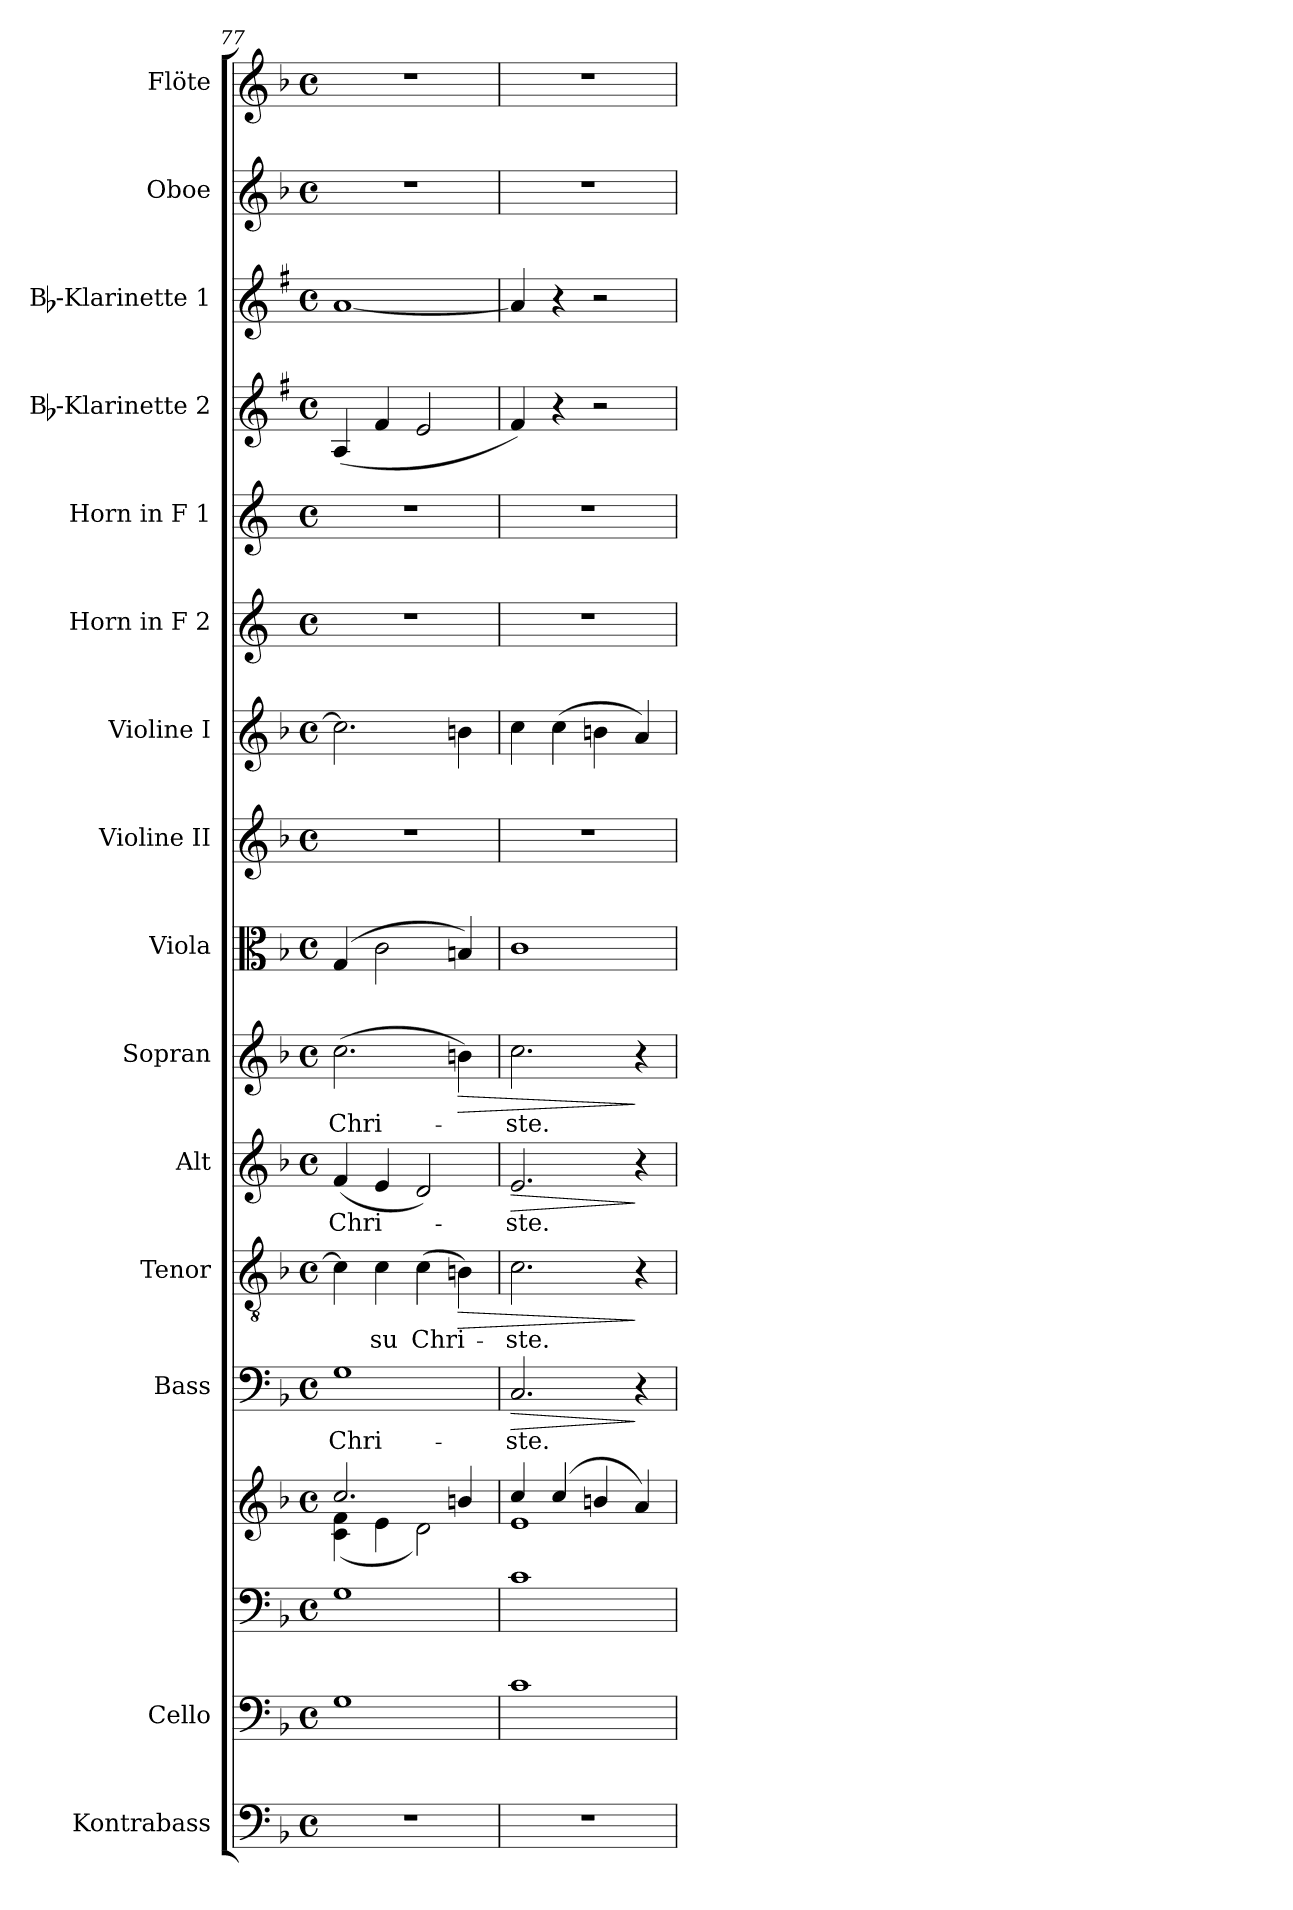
**kern	**kern	**kern	**kern	**kern	**text	**dynam	**kern	**text	**dynam	**kern	**text	**dynam	**kern	**text	**dynam	**kern	**kern	**kern	**kern	**kern	**kern	**kern	**kern	**kern
*part16	*part15	*part14	*part14	*part13	*part13	*part13	*part12	*part12	*part12	*part11	*part11	*part11	*part10	*part10	*part10	*part9	*part8	*part7	*part6	*part5	*part4	*part3	*part2	*part1
*staff17	*staff16	*staff15	*staff14	*staff13	*staff13	*staff13	*staff12	*staff12	*staff12	*staff11	*staff11	*staff11	*staff10	*staff10	*staff10	*staff9	*staff8	*staff7	*staff6	*staff5	*staff4	*staff3	*staff2	*staff1
*I"Kontrabass	*I"Cello	*	*	*I"Bass	*	*	*I"Tenor	*	*	*I"Alt	*	*	*I"Sopran	*	*	*I"Viola	*I"Violine II	*I"Violine I	*I"Horn in F 2	*I"Horn in F 1	*I"Bb-Klarinette 2	*I"Bb-Klarinette 1	*I"Oboe	*I"Flöte
*I'Kb.	*	*	*	*I'B.	*	*	*I'T.	*	*	*I'A.	*	*	*I'S.	*	*	*I'Vla.	*I'Vl. II	*I'Vl. I	*	*	*I'Bb Kl. 2	*I'Bb Kl. 1	*I'Ob.	*I'Fl.
*clefF4	*clefF4	*clefF4	*clefG2	*clefF4	*	*	*clefGv2	*	*	*clefG2	*	*	*clefG2	*	*	*clefC3	*clefG2	*clefG2	*clefG2	*clefG2	*clefG2	*clefG2	*clefG2	*clefG2
*ITrd7c12	*	*	*	*	*	*	*	*	*	*	*	*	*	*	*	*	*	*	*ITrd4c7	*ITrd4c7	*ITrd1c2	*ITrd1c2	*	*
*k[b-]	*k[b-]	*k[b-]	*k[b-]	*k[b-]	*	*	*k[b-]	*	*	*k[b-]	*	*	*k[b-]	*	*	*k[b-]	*k[b-]	*k[b-]	*k[b-]	*k[b-]	*k[b-]	*k[b-]	*k[b-]	*k[b-]
*F:	*F:	*F:	*F:	*F:	*	*	*F:	*	*	*F:	*	*	*F:	*	*	*F:	*F:	*F:	*F:	*F:	*F:	*F:	*F:	*F:
*M4/4	*M4/4	*M4/4	*M4/4	*M4/4	*	*	*M4/4	*	*	*M4/4	*	*	*M4/4	*	*	*M4/4	*M4/4	*M4/4	*M4/4	*M4/4	*M4/4	*M4/4	*M4/4	*M4/4
*met(c)	*met(c)	*met(c)	*met(c)	*met(c)	*	*	*met(c)	*	*	*met(c)	*	*	*met(c)	*	*	*met(c)	*met(c)	*met(c)	*met(c)	*met(c)	*met(c)	*met(c)	*met(c)	*met(c)
=77	=77	=77	=77	=77	=77	=77	=77	=77	=77	=77	=77	=77	=77	=77	=77	=77	=77	=77	=77	=77	=77	=77	=77	=77
*	*	*	*^	*	*	*	*	*	*	*	*	*	*	*	*	*	*	*	*	*	*	*	*	*
!	!	!	!	!	!	!LO:LY:b	!	!	!	!	!	!LO:LY:b	!	!	!LO:LY:b	!	!	!	!	!	!	!	!	!	!
1r	1G	1G	2.cc/	(4c\ 4f\	1G	Chri-	.	4c\]	.	.	(<4f/	Chri-	.	(>2.cc\	Chri-	.	(4G/	1r	2.cc\]	1r	1r	(<4G/	[1g	1r	1r
!	!	!	!	!	!	!	!	!	!LO:LY:b	!	!	!	!	!	!	!	!	!	!	!	!	!	!	!	!
.	.	.	.	4e\	.	.	.	4c\	-su	.	4e/	.	.	.	.	.	2c\	.	.	.	.	4e/	.	.	.
!	!	!	!	!	!	!	!	!	!LO:LY:b	!	!	!	!	!	!	!	!	!	!	!	!	!	!	!	!
.	.	.	.	2d\)	.	.	.	(>4c\	Chri-	.	2d/)	.	.	.	.	.	.	.	.	.	.	2d/	.	.	.
!	!	!	!	!	!	!	!	!	!	!LO:HP:b	!	!	!	!	!	!LO:HP:b	!	!	!	!	!	!	!	!	!
.	.	.	4bn/	.	.	.	.	4Bn\)	.	>	.	.	.	4bn\)	.	>	4Bn/)	.	4bn\	.	.	.	.	.	.
=78	=78	=78	=78	=78	=78	=78	=78	=78	=78	=78	=78	=78	=78	=78	=78	=78	=78	=78	=78	=78	=78	=78	=78	=78	=78
!	!	!	!	!	!	!LO:LY:b	!LO:HP:b	!	!LO:LY:b	!	!	!LO:LY:b	!LO:HP:b	!	!LO:LY:b	!	!	!	!	!	!	!	!	!	!
1r	1c	1c	4cc/	1e	2.C/	-ste.	>	2.c\	-ste.	.	2.e/	-ste.	>	2.cc\	-ste.	.	1c	1r	4cc\	1r	1r	4e/)	4g/]	1r	1r
.	.	.	(4cc/	.	.	.	.	.	.	.	.	.	.	.	.	.	.	.	(>4cc\	.	.	4r	4r	.	.
.	.	.	4bn/	.	.	.	.	.	.	.	.	.	.	.	.	.	.	.	4bn\	.	.	2r	2r	.	.
.	.	.	4a/)	.	4r	.	]	4r	.	]	4r	.	]	4r	.	]	.	.	4a/)	.	.	.	.	.	.
*	*	*	*v	*v	*	*	*	*	*	*	*	*	*	*	*	*	*	*	*	*	*	*	*	*	*
=	=	=	=	=	=	=	=	=	=	=	=	=	=	=	=	=	=	=	=	=	=	=	=	=
*-	*-	*-	*-	*-	*-	*-	*-	*-	*-	*-	*-	*-	*-	*-	*-	*-	*-	*-	*-	*-	*-	*-	*-	*-
